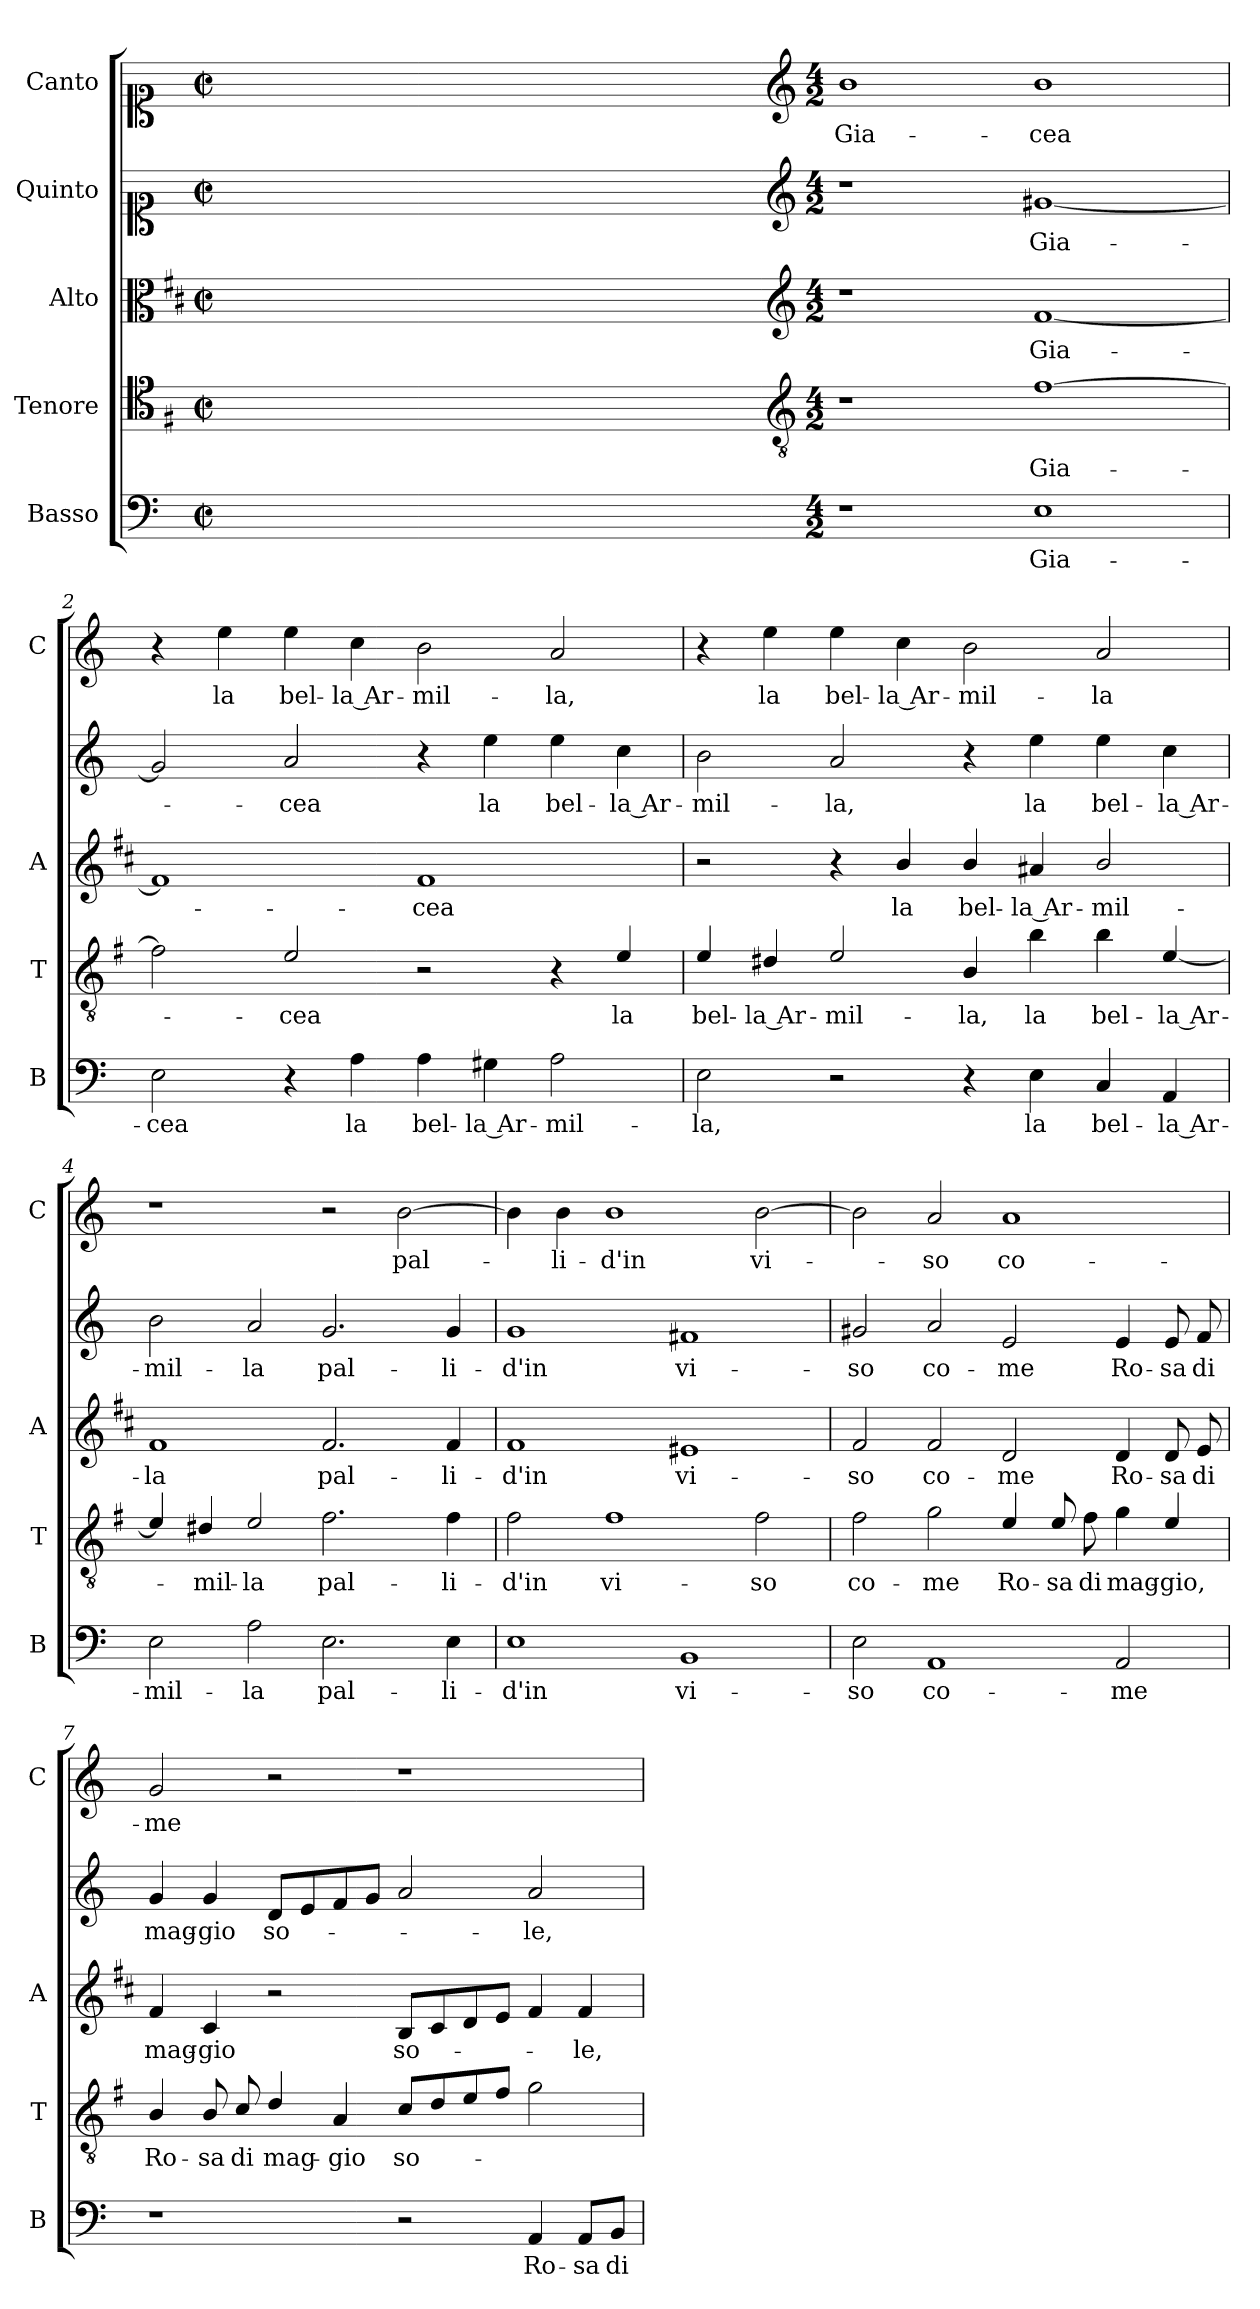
**kern	**text	**kern	**text	**kern	**text	**kern	**text	**kern	**text
*part5	*part5	*part4	*part4	*part3	*part3	*part2	*part2	*part1	*part1
*staff5	*staff5	*staff4	*staff4	*staff3	*staff3	*staff2	*staff2	*staff1	*staff1
*I"Basso	*	*I"Tenore	*	*I"Alto	*	*I"Quinto	*	*I"Canto	*
*I'B	*	*I'T	*	*I'A	*	*	*	*I'C	*
*clefF4	*	*clefC4	*	*clefC3	*	*clefC1	*	*clefC1	*
*	*	*ITrd4c7	*	*ITrd1c2	*	*	*	*	*
*k[]	*	*k[]	*	*k[]	*	*k[]	*	*k[]	*
*C:	*	*C:	*	*C:	*	*C:	*	*C:	*
*M2/2	*	*M2/2	*	*M2/2	*	*M2/2	*	*M2/2	*
*met(c|)	*	*met(c|)	*	*met(c|)	*	*met(c|)	*	*met(c|)	*
=	=	=	=	=	=	=	=	=	=
1ryy	.	1ryy	.	1ryy	.	1ryy	.	1ryy	.
=1X-	=1X-	=1X-	=1X-	=1X-	=1X-	=1X-	=1X-	=1X-	=1X-
4ryy	.	4ryy	.	4ryy	.	4ryy	.	4ryy	.
4ryy	.	4ryy	.	4ryy	.	4ryy	.	4ryy	.
4ryy	.	4ryy	.	4ryy	.	4ryy	.	4ryy	.
4ryy	.	4ryy	.	4ryy	.	4ryy	.	4ryy	.
=1-	=1-	=1-	=1-	=1-	=1-	=1-	=1-	=1-	=1-
*	*	*clefGv2	*	*clefG2	*	*clefG2	*	*clefG2	*
*M4/2	*	*M4/2	*	*M4/2	*	*M4/2	*	*M4/2	*
!	!	!	!	!	!	!	!	!	!LO:LY:b
1r	.	1r	.	1r	.	1r	.	1b	Gia-
!	!LO:LY:b	!	!LO:LY:b	!	!LO:LY:b	!	!LO:LY:b	!	!LO:LY:b
1E	Gia-	[1B	Gia-	[1e	Gia-	[1g#X	Gia-	1b	-cea
=2	=2	=2	=2	=2	=2	=2	=2	=2	=2
!	!LO:LY:b	!	!	!	!	!	!	!	!
2E\	-cea	2B\]	.	1e]	.	2g#/]	.	4r	.
!	!	!	!	!	!	!	!	!	!LO:LY:b
.	.	.	.	.	.	.	.	4ee\	la
!	!	!	!LO:LY:b	!	!	!	!LO:LY:b	!	!LO:LY:b
4r	.	2A/	-cea	.	.	2a/	-cea	4ee\	bel-
!	!LO:LY:b	!	!	!	!	!	!	!	!LO:LY:b
4A\	la	.	.	.	.	.	.	4cc\	-la Ar-
!	!LO:LY:b	!	!	!	!LO:LY:b	!	!	!	!LO:LY:b
4A\	bel-	2r	.	1e	-cea	4r	.	2b\	-mil-
!	!LO:LY:b	!	!	!	!	!	!LO:LY:b	!	!
4G#X\	-la Ar-	.	.	.	.	4ee\	la	.	.
!	!LO:LY:b	!	!	!	!	!	!LO:LY:b	!	!LO:LY:b
2A\	-mil-	4r	.	.	.	4ee\	bel-	2a/	-la,
!	!	!	!LO:LY:b	!	!	!	!LO:LY:b	!	!
.	.	4A/	la	.	.	4cc\	-la Ar-	.	.
=3	=3	=3	=3	=3	=3	=3	=3	=3	=3
!	!LO:LY:b	!	!LO:LY:b	!	!	!	!LO:LY:b	!	!
2E\	-la,	4A/	bel-	2r	.	2b\	-mil-	4r	.
!	!	!	!LO:LY:b	!	!	!	!	!	!LO:LY:b
.	.	4G#X/	-la Ar-	.	.	.	.	4ee\	la
!	!	!	!LO:LY:b	!	!	!	!LO:LY:b	!	!LO:LY:b
2r	.	2A/	-mil-	4r	.	2a/	-la,	4ee\	bel-
!	!	!	!	!	!LO:LY:b	!	!	!	!LO:LY:b
.	.	.	.	4a/	la	.	.	4cc\	-la Ar-
!	!	!	!LO:LY:b	!	!LO:LY:b	!	!	!	!LO:LY:b
4r	.	4E/	-la,	4a/	bel-	4r	.	2b\	-mil-
!	!LO:LY:b	!	!LO:LY:b	!	!LO:LY:b	!	!LO:LY:b	!	!
4E\	la	4e\	la	4g#X/	-la Ar-	4ee\	la	.	.
!	!LO:LY:b	!	!LO:LY:b	!	!LO:LY:b	!	!LO:LY:b	!	!LO:LY:b
4C/	bel-	4e\	bel-	2a/	-mil-	4ee\	bel-	2a/	-la
!	!LO:LY:b	!	!LO:LY:b	!	!	!	!LO:LY:b	!	!
4AA/	-la Ar-	[4A/	-la Ar-	.	.	4cc\	-la Ar-	.	.
!!LO:LB:g=z
=4	=4	=4	=4	=4	=4	=4	=4	=4	=4
!	!LO:LY:b	!	!	!	!LO:LY:b	!	!LO:LY:b	!	!
2E\	-mil-	4A/]	.	1e	-la	2b\	-mil-	1r	.
!	!	!	!LO:LY:b	!	!	!	!	!	!
.	.	4G#X/	-mil-	.	.	.	.	.	.
!	!LO:LY:b	!	!LO:LY:b	!	!	!	!LO:LY:b	!	!
2A\	-la	2A/	-la	.	.	2a/	-la	.	.
!	!LO:LY:b	!	!LO:LY:b	!	!LO:LY:b	!	!LO:LY:b	!	!
2.E\	pal-	2.B\	pal-	2.e/	pal-	2.g/	pal-	2r	.
!	!	!	!	!	!	!	!	!	!LO:LY:b
.	.	.	.	.	.	.	.	[2b\	pal-
!	!LO:LY:b	!	!LO:LY:b	!	!LO:LY:b	!	!LO:LY:b	!	!
4E\	-li-	4B\	-li-	4e/	-li-	4g/	-li-	.	.
=5	=5	=5	=5	=5	=5	=5	=5	=5	=5
!	!LO:LY:b	!	!LO:LY:b	!	!LO:LY:b	!	!LO:LY:b	!	!
1E	-d'in	2B\	-d'in	1e	-d'in	1g	-d'in	4b\]	.
!	!	!	!	!	!	!	!	!	!LO:LY:b
.	.	.	.	.	.	.	.	4b\	-li-
!	!	!	!LO:LY:b	!	!	!	!	!	!LO:LY:b
.	.	1B	vi-	.	.	.	.	1b	-d'in
!	!LO:LY:b	!	!	!	!LO:LY:b	!	!LO:LY:b	!	!
1BB	vi-	.	.	1d#X	vi-	1f#X	vi-	.	.
!	!	!	!LO:LY:b	!	!	!	!	!	!LO:LY:b
.	.	2B\	-so	.	.	.	.	[2b\	vi-
=6	=6	=6	=6	=6	=6	=6	=6	=6	=6
!	!LO:LY:b	!	!LO:LY:b	!	!LO:LY:b	!	!LO:LY:b	!	!
2E\	-so	2B\	co-	2e/	-so	2g#X/	-so	2b\]	.
!	!LO:LY:b	!	!LO:LY:b	!	!LO:LY:b	!	!LO:LY:b	!	!LO:LY:b
1AA	co-	2c\	-me	2e/	co-	2a/	co-	2a/	-so
!	!	!	!LO:LY:b	!	!LO:LY:b	!	!LO:LY:b	!	!LO:LY:b
.	.	4A/	Ro-	2c/	-me	2e/	-me	1a	co-
!	!	!	!LO:LY:b	!	!	!	!	!	!
.	.	8A/	-sa	.	.	.	.	.	.
!	!	!	!LO:LY:b	!	!	!	!	!	!
.	.	8B\	di	.	.	.	.	.	.
!	!LO:LY:b	!	!LO:LY:b	!	!LO:LY:b	!	!LO:LY:b	!	!
2AA/	-me	4c\	mag-	4c/	Ro-	4e/	Ro-	.	.
!	!	!	!LO:LY:b	!	!LO:LY:b	!	!LO:LY:b	!	!
.	.	4A/	-gio,	8c/	-sa	8e/	-sa	.	.
!	!	!	!	!	!LO:LY:b	!	!LO:LY:b	!	!
.	.	.	.	8d/	di	8f/	di	.	.
!!LO:PB:g=z
=7	=7	=7	=7	=7	=7	=7	=7	=7	=7
!	!	!	!LO:LY:b	!	!LO:LY:b	!	!LO:LY:b	!	!LO:LY:b
1r	.	4E/	Ro-	4e/	mag-	4g/	mag-	2g/	-me
!	!	!	!LO:LY:b	!	!LO:LY:b	!	!LO:LY:b	!	!
.	.	8E/	-sa	4B/	-gio	4g/	-gio	.	.
!	!	!	!LO:LY:b	!	!	!	!	!	!
.	.	8F/	di	.	.	.	.	.	.
!	!	!	!LO:LY:b	!	!	!	!LO:LY:b	!	!
.	.	4G/	mag-	2r	.	8d/L	so-	2r	.
.	.	.	.	.	.	8e/	.	.	.
!	!	!	!LO:LY:b	!	!	!	!	!	!
.	.	4D/	-gio	.	.	8f/	.	.	.
.	.	.	.	.	.	8g/J	.	.	.
!	!	!	!LO:LY:b	!	!LO:LY:b	!	!	!	!
2r	.	8F/L	so-	8A/L	so-	2a/	.	1r	.
.	.	8G/	.	8B/	.	.	.	.	.
.	.	8A/	.	8c/	.	.	.	.	.
.	.	8B/J	.	8d/J	.	.	.	.	.
!	!LO:LY:b	!	!	!	!	!	!LO:LY:b	!	!
4AA/	Ro-	2c\	.	4e/	.	2a/	-le,	.	.
!	!LO:LY:b	!	!	!	!LO:LY:b	!	!	!	!
8AA/L	-sa	.	.	4e/	-le,	.	.	.	.
!	!LO:LY:b	!	!	!	!	!	!	!	!
8BB/J	di	.	.	.	.	.	.	.	.
=	=	=	=	=	=	=	=	=	=
*-	*-	*-	*-	*-	*-	*-	*-	*-	*-
